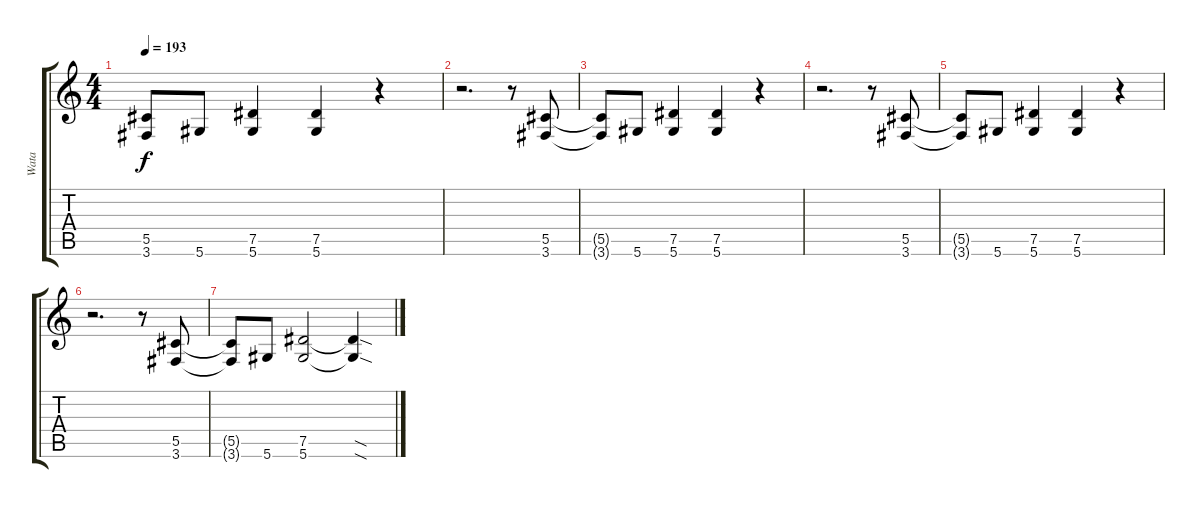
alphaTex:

\track ("Wata" "Wata") {instrument distortionguitar}
\staff {score tabs}
\tuning (Eb4 Bb3 Gb3 Db3 Ab2 Eb2) {hide}
\ts (4 4)
\section ("" "")
\tempo 193
\clef g2
\ks c
(5.5{t} 3.6{t}).8{dy f} 5.6.8 (7.5 5.6).4 (7.5 5.6).4 r.4 |
r.2{d} r.8 (5.5 3.6).8 |
(5.5{t} 3.6{t}).8 5.6.8 (7.5 5.6).4 (7.5 5.6).4 r.4 |
r.2{d} r.8 (5.5 3.6).8 |
(5.5{t} 3.6{t}).8 5.6.8 (7.5 5.6).4 (7.5 5.6).4 r.4 |
r.2{d} r.8 (5.5 3.6).8 |
(5.5{t} 3.6{t}).8 5.6.8 (7.5 5.6).2 (7.5{sod t} 5.6{sod t}).4
